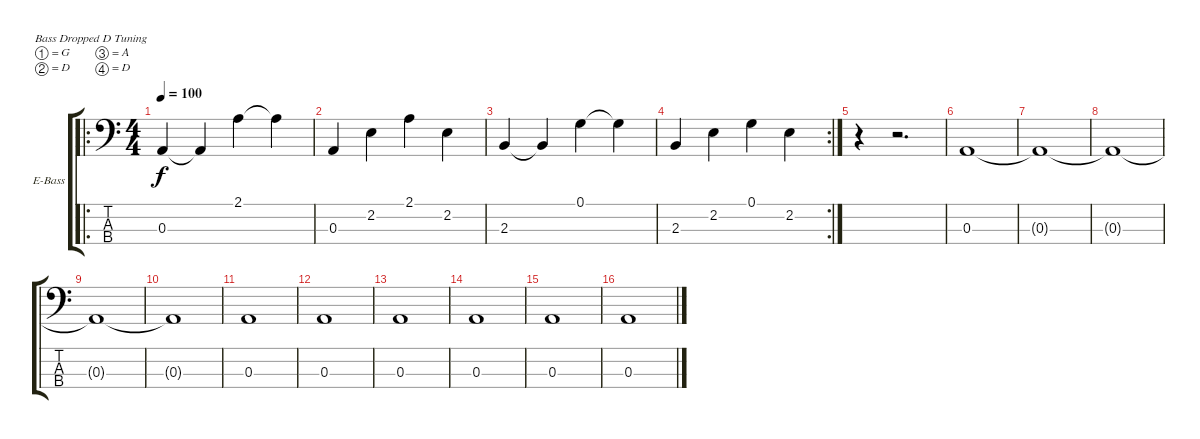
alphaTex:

\bracketExtendMode groupsimilarinstruments
\firstSystemTrackNameOrientation horizontal
\otherSystemsTrackNameOrientation horizontal
\track ("Bass" "E-Bass") {instrument electricbassfinger}
\staff {score tabs}
\tuning (G2 D2 A1 D1)
\ro
\ts (4 4)
\tempo 100
\clef f4
\ks c
0.3.4{dy f} 0.3{t}.4 2.1.4 2.1{t}.4 |
0.3.4 2.2.4 2.1.4 2.2.4 |
2.3.4 2.3{t}.4 0.1.4 0.1{t}.4 |
\rc 2
2.3.4 2.2.4 0.1.4 2.2.4 |
r.4 r.2{d} |
0.3.1 |
0.3{t}.1 |
0.3{t}.1 |
0.3{t}.1 |
0.3{t}.1 |
0.3.1 |
0.3.1 |
0.3.1 |
0.3.1 |
0.3.1 |
0.3.1
